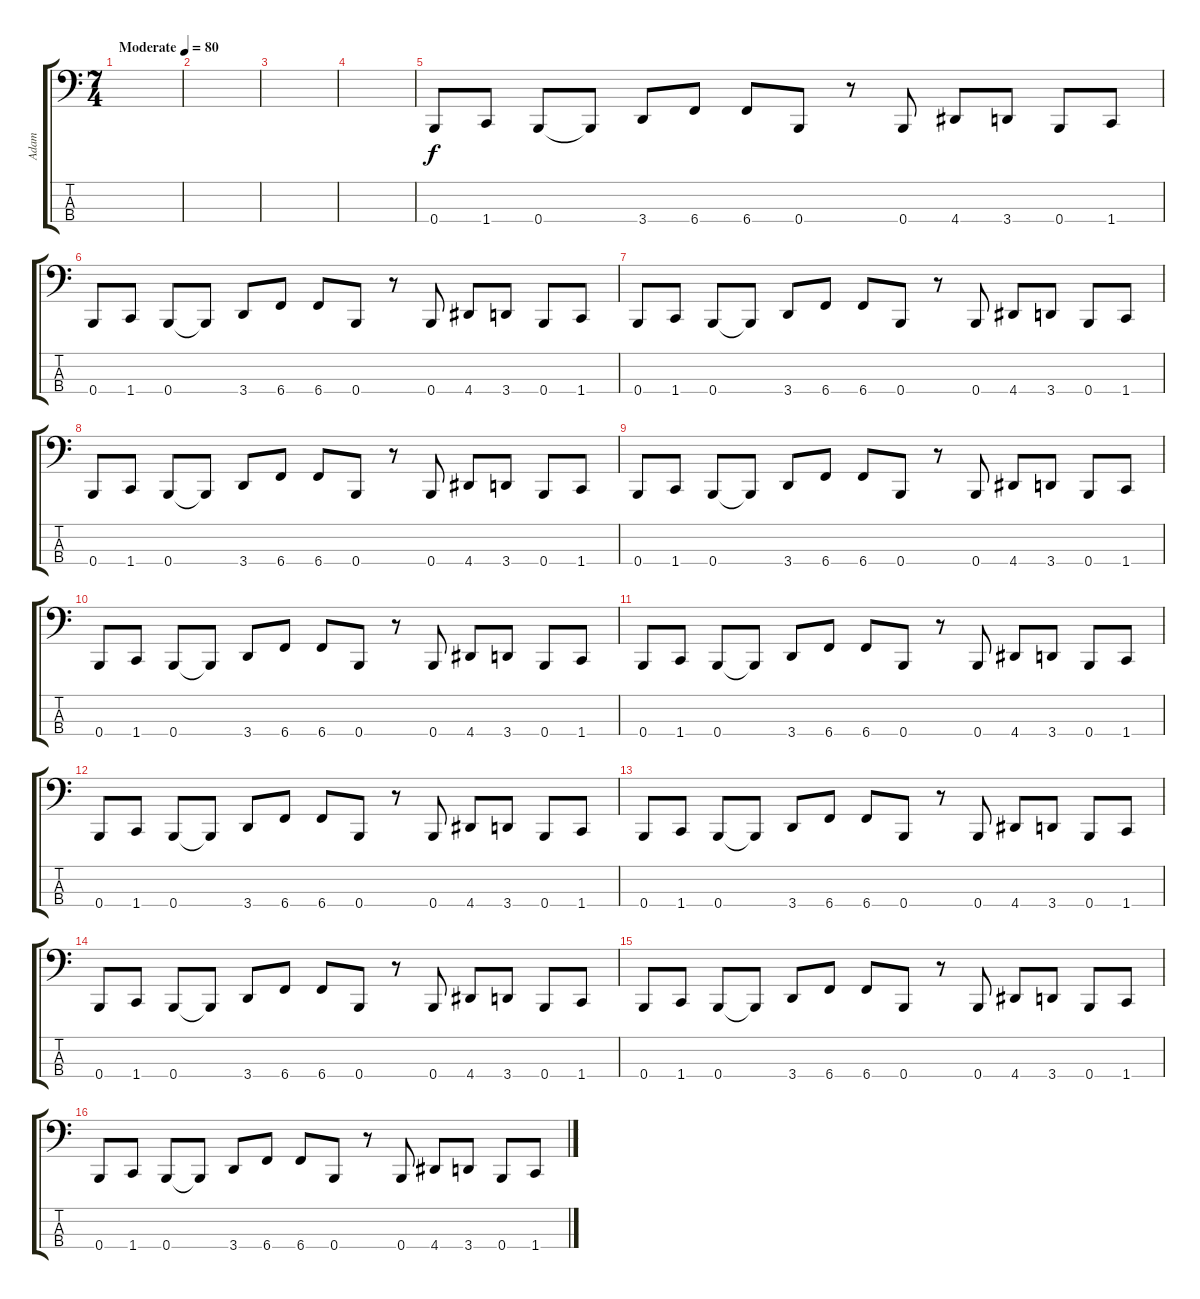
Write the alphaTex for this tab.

\track ("Adam" "Adam") {instrument electricbasspick}
\staff {score tabs}
\tuning (E2 B1 Gb1 B0) {hide}
\ts (7 4)
\tempo (80 "Moderate")
\clef f4
\ks c
|
|
|
|
0.4.8 1.4.8 0.4.8 0.4{t}.8 3.4.8 6.4.8 6.4.8 0.4.8 r.8 0.4.8 4.4.8 3.4.8 0.4.8 1.4.8 |
0.4.8 1.4.8 0.4.8 0.4{t}.8 3.4.8 6.4.8 6.4.8 0.4.8 r.8 0.4.8 4.4.8 3.4.8 0.4.8 1.4.8 |
0.4.8 1.4.8 0.4.8 0.4{t}.8 3.4.8 6.4.8 6.4.8 0.4.8 r.8 0.4.8 4.4.8 3.4.8 0.4.8 1.4.8 |
0.4.8 1.4.8 0.4.8 0.4{t}.8 3.4.8 6.4.8 6.4.8 0.4.8 r.8 0.4.8 4.4.8 3.4.8 0.4.8 1.4.8 |
0.4.8 1.4.8 0.4.8 0.4{t}.8 3.4.8 6.4.8 6.4.8 0.4.8 r.8 0.4.8 4.4.8 3.4.8 0.4.8 1.4.8 |
0.4.8 1.4.8 0.4.8 0.4{t}.8 3.4.8 6.4.8 6.4.8 0.4.8 r.8 0.4.8 4.4.8 3.4.8 0.4.8 1.4.8 |
0.4.8 1.4.8 0.4.8 0.4{t}.8 3.4.8 6.4.8 6.4.8 0.4.8 r.8 0.4.8 4.4.8 3.4.8 0.4.8 1.4.8 |
0.4.8 1.4.8 0.4.8 0.4{t}.8 3.4.8 6.4.8 6.4.8 0.4.8 r.8 0.4.8 4.4.8 3.4.8 0.4.8 1.4.8 |
0.4.8 1.4.8 0.4.8 0.4{t}.8 3.4.8 6.4.8 6.4.8 0.4.8 r.8 0.4.8 4.4.8 3.4.8 0.4.8 1.4.8 |
0.4.8 1.4.8 0.4.8 0.4{t}.8 3.4.8 6.4.8 6.4.8 0.4.8 r.8 0.4.8 4.4.8 3.4.8 0.4.8 1.4.8 |
0.4.8 1.4.8 0.4.8 0.4{t}.8 3.4.8 6.4.8 6.4.8 0.4.8 r.8 0.4.8 4.4.8 3.4.8 0.4.8 1.4.8 |
0.4.8 1.4.8 0.4.8 0.4{t}.8 3.4.8 6.4.8 6.4.8 0.4.8 r.8 0.4.8 4.4.8 3.4.8 0.4.8 1.4.8
